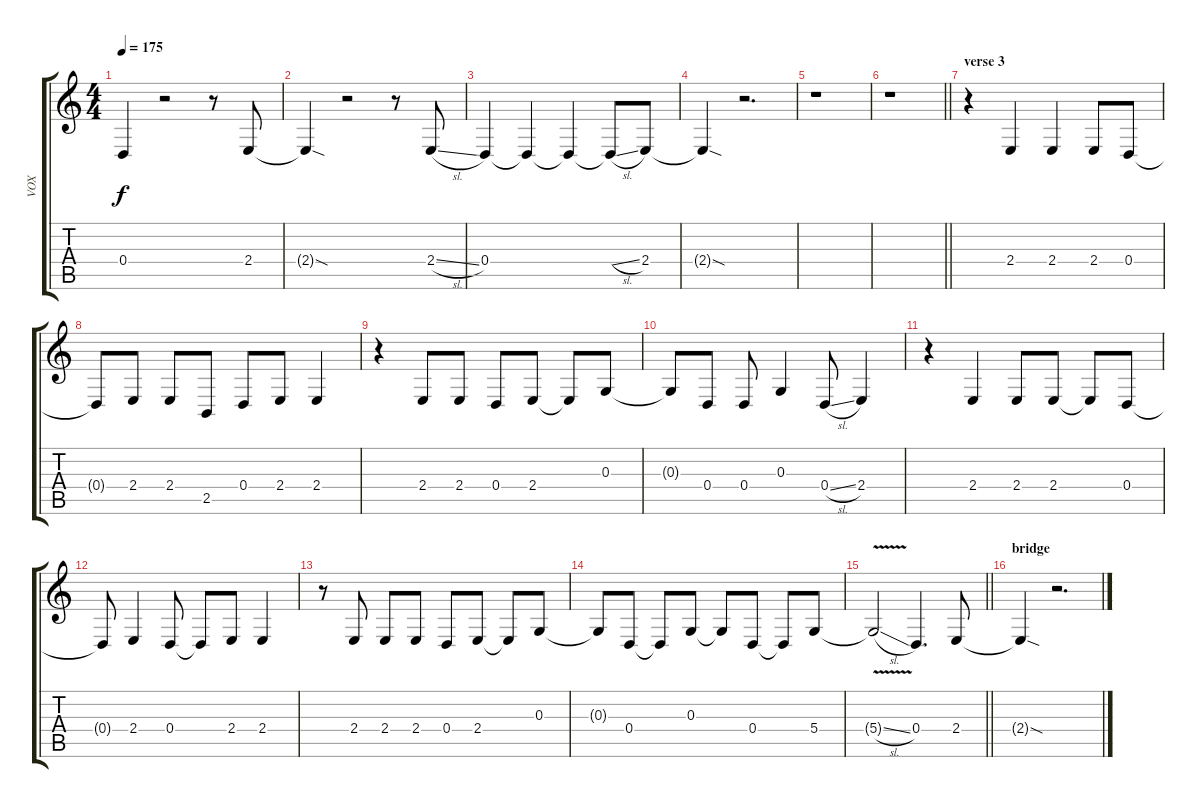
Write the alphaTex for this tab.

\track ("VOX" "VOX") {instrument lead2sawtooth}
\staff {score tabs}
\tuning (E4 B3 G3 D3 A2 E2) {hide}
\ts (4 4)
\tempo 175
\clef g2
\ks c
0.4{t}.4{dy f} r.2 r.8 2.4.8 |
2.4{sod t}.4 r.2 r.8 2.4{sl}.8 |
0.4.4 0.4{t}.4 0.4{t}.4 0.4{sl t}.8 2.4.8 |
2.4{sod t}.4 r.2{d} |
r.1 |
\barLineRight lightlight
r.1 |
\section ("" "verse 3")
r.4 2.4.4 2.4.4 2.4.8 0.4.8 |
0.4{t}.8 2.4.8 2.4.8 2.5.8 0.4.8 2.4.8 2.4.4 |
r.4 2.4.8 2.4.8 0.4.8 2.4.8 2.4{t}.8 0.3.8 |
0.3{t}.8 0.4.8 0.4.8 0.3.4 0.4{sl}.8 2.4.4 |
r.4 2.4.4 2.4.8 2.4.8 2.4{t}.8 0.4.8 |
0.4{t}.8 2.4.4 0.4.8 0.4{t}.8 2.4.8 2.4.4 |
r.8 2.4.8 2.4.8 2.4.8 0.4.8 2.4.8 2.4{t}.8 0.3.8 |
0.3{t}.8 0.4.8 0.4{t}.8 0.3.8 0.3{t}.8 0.4.8 0.4{t}.8 5.4.8 |
\barLineRight lightlight
5.4{v sl t}.2 0.4.4{d} 2.4.8 |
\section ("" "bridge")
2.4{sod t}.4 r.2{d}
